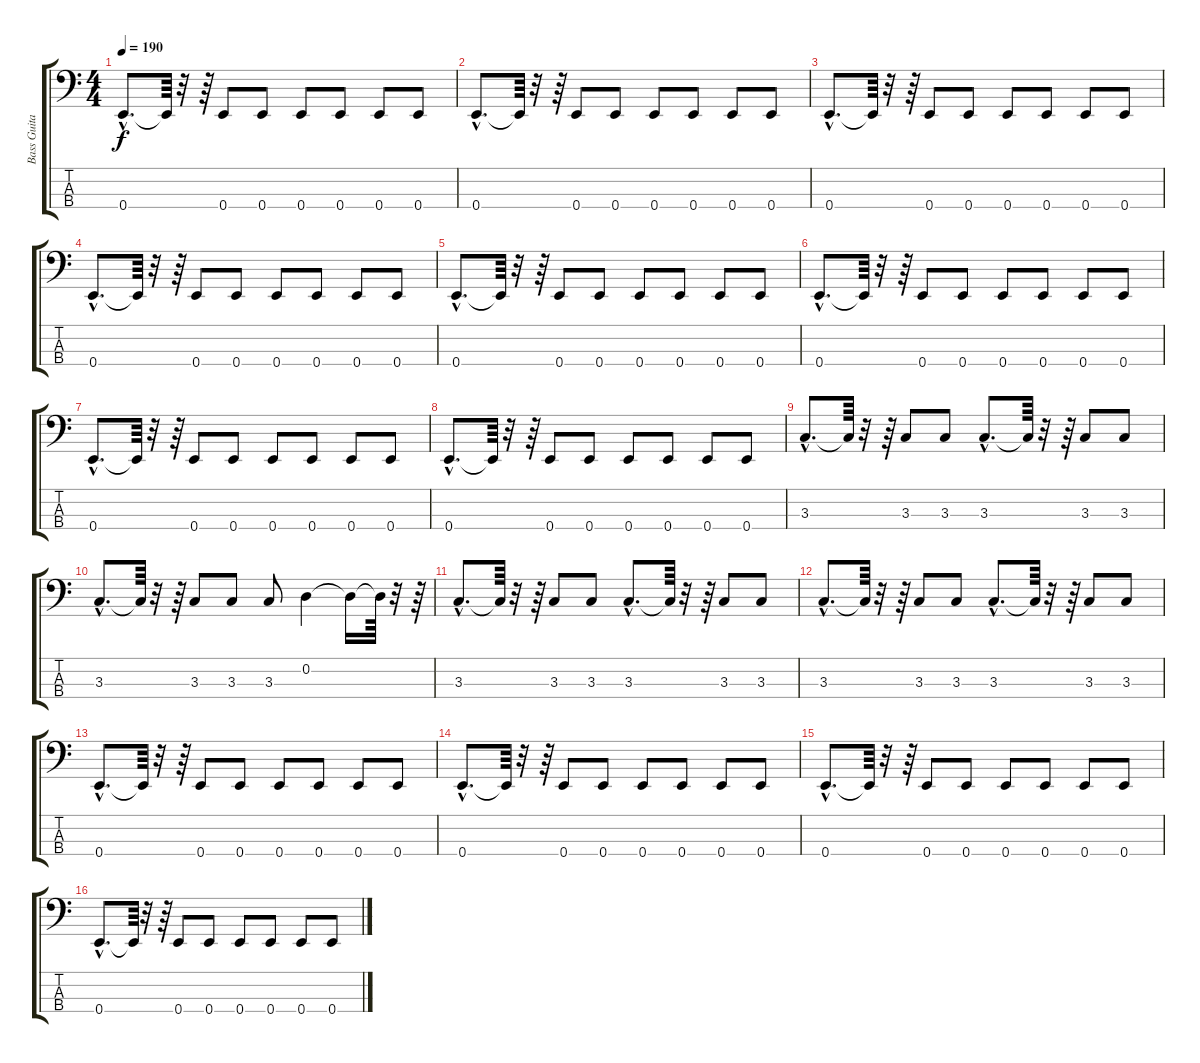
\track ("Bass Guitar" "Bass Guita") {instrument electricbassfinger}
\staff {score tabs}
\tuning (G2 D2 A1 E1) {hide}
\ts (4 4)
\tempo 190
\clef f4
\ks c
0.4{hac}.8{d dy f} 0.4{t}.64 r.32 r.64 0.4.8 0.4.8 0.4.8 0.4.8 0.4.8 0.4.8 |
0.4{hac}.8{d} 0.4{t}.64 r.32 r.64 0.4.8 0.4.8 0.4.8 0.4.8 0.4.8 0.4.8 |
0.4{hac}.8{d} 0.4{t}.64 r.32 r.64 0.4.8 0.4.8 0.4.8 0.4.8 0.4.8 0.4.8 |
0.4{hac}.8{d} 0.4{t}.64 r.32 r.64 0.4.8 0.4.8 0.4.8 0.4.8 0.4.8 0.4.8 |
0.4{hac}.8{d} 0.4{t}.64 r.32 r.64 0.4.8 0.4.8 0.4.8 0.4.8 0.4.8 0.4.8 |
0.4{hac}.8{d} 0.4{t}.64 r.32 r.64 0.4.8 0.4.8 0.4.8 0.4.8 0.4.8 0.4.8 |
0.4{hac}.8{d} 0.4{t}.64 r.32 r.64 0.4.8 0.4.8 0.4.8 0.4.8 0.4.8 0.4.8 |
0.4{hac}.8{d} 0.4{t}.64 r.32 r.64 0.4.8 0.4.8 0.4.8 0.4.8 0.4.8 0.4.8 |
3.3{hac}.8{d} 3.3{t}.64 r.32 r.64 3.3.8 3.3.8 3.3{hac}.8{d} 3.3{t}.64 r.32 r.64 3.3.8 3.3.8 |
3.3{hac}.8{d} 3.3{t}.64 r.32 r.64 3.3.8 3.3.8 3.3.8 0.2.4 0.2{t}.16 0.2{t}.64 r.32 r.64 |
3.3{hac}.8{d} 3.3{t}.64 r.32 r.64 3.3.8 3.3.8 3.3{hac}.8{d} 3.3{t}.64 r.32 r.64 3.3.8 3.3.8 |
3.3{hac}.8{d} 3.3{t}.64 r.32 r.64 3.3.8 3.3.8 3.3{hac}.8{d} 3.3{t}.64 r.32 r.64 3.3.8 3.3.8 |
0.4{hac}.8{d} 0.4{t}.64 r.32 r.64 0.4.8 0.4.8 0.4.8 0.4.8 0.4.8 0.4.8 |
0.4{hac}.8{d} 0.4{t}.64 r.32 r.64 0.4.8 0.4.8 0.4.8 0.4.8 0.4.8 0.4.8 |
0.4{hac}.8{d} 0.4{t}.64 r.32 r.64 0.4.8 0.4.8 0.4.8 0.4.8 0.4.8 0.4.8 |
0.4{hac}.8{d} 0.4{t}.64 r.32 r.64 0.4.8 0.4.8 0.4.8 0.4.8 0.4.8 0.4.8
